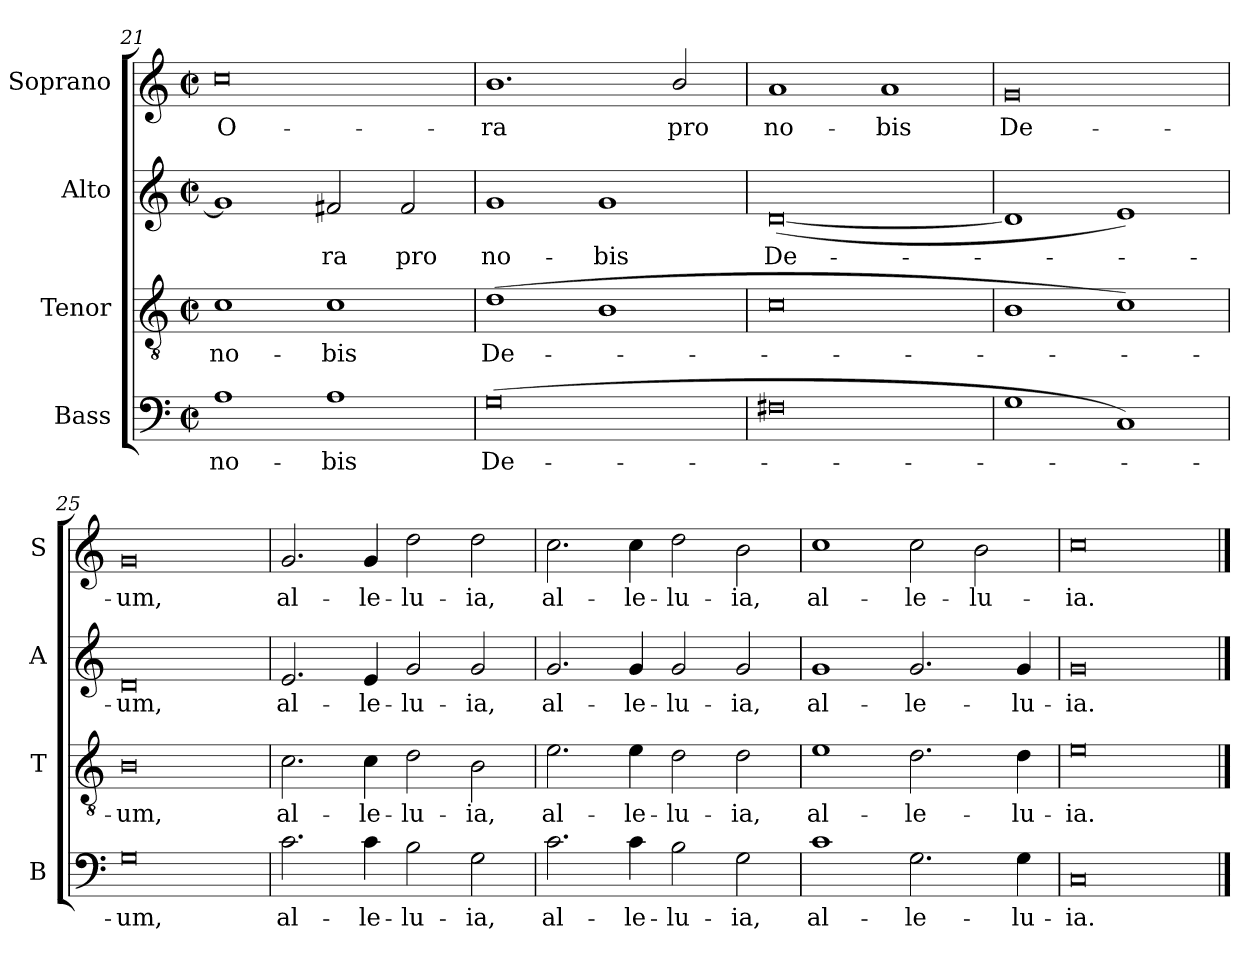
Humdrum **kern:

**kern	**text	**kern	**text	**kern	**text	**kern	**text
*part4	*part4	*part3	*part3	*part2	*part2	*part1	*part1
*staff4	*staff4	*staff3	*staff3	*staff2	*staff2	*staff1	*staff1
*I"Bass	*	*I"Tenor	*	*I"Alto	*	*I"Soprano	*
*I'B	*	*I'T	*	*I'A	*	*I'S	*
*clefF4	*	*clefGv2	*	*clefG2	*	*clefG2	*
*k[]	*	*k[]	*	*k[]	*	*k[]	*
*C:	*	*C:	*	*C:	*	*C:	*
*M4/2	*	*M4/2	*	*M4/2	*	*M4/2	*
*met(c|)	*	*met(c|)	*	*met(c|)	*	*met(c|)	*
=21	=21	=21	=21	=21	=21	=21	=21
!	!LO:LY:b	!	!LO:LY:b	!	!	!	!LO:LY:b
1A	no-	1c	no-	1g]	.	0cc	O-
!	!LO:LY:b	!	!LO:LY:b	!	!LO:LY:b	!	!
1A	-bis	1c	-bis	2f#X	ra	.	.
!	!	!	!	!	!LO:LY:b	!	!
.	.	.	.	2f#	pro	.	.
=22	=22	=22	=22	=22	=22	=22	=22
!	!LO:LY:b	!	!LO:LY:b	!	!LO:LY:b	!	!LO:LY:b
(<0G	De-	(>1d	De-	1g	no-	1.b	-ra
!	!	!	!	!	!LO:LY:b	!	!
.	.	1B	.	1g	-bis	.	.
!	!	!	!	!	!	!	!LO:LY:b
.	.	.	.	.	.	2b/	pro
=23	=23	=23	=23	=23	=23	=23	=23
!	!	!	!	!	!LO:LY:b	!	!LO:LY:b
0F#X	.	0c	.	(<[0d	De-	1a	no-
!	!	!	!	!	!	!	!LO:LY:b
.	.	.	.	.	.	1a	-bis
=24	=24	=24	=24	=24	=24	=24	=24
!	!	!	!	!	!	!	!LO:LY:b
1G	.	1B	.	1d]	.	0g	De-
1C)	.	1c)	.	1e)	.	.	.
=25	=25	=25	=25	=25	=25	=25	=25
!	!LO:LY:b	!	!LO:LY:b	!	!LO:LY:b	!	!LO:LY:b
0G	um,	0B	um,	0d	um,	0g	-um,
=26	=26	=26	=26	=26	=26	=26	=26
!	!LO:LY:b	!	!LO:LY:b	!	!LO:LY:b	!	!LO:LY:b
2.c	al-	2.c	al-	2.e	al-	2.g	al-
!	!LO:LY:b	!	!LO:LY:b	!	!LO:LY:b	!	!LO:LY:b
4c	-le-	4c	-le-	4e	-le-	4g	-le-
!	!LO:LY:b	!	!LO:LY:b	!	!LO:LY:b	!	!LO:LY:b
2B	-lu-	2d	-lu-	2g	-lu-	2dd	-lu-
!	!LO:LY:b	!	!LO:LY:b	!	!LO:LY:b	!	!LO:LY:b
2G	-ia,	2B	-ia,	2g	-ia,	2dd	-ia,
=27	=27	=27	=27	=27	=27	=27	=27
!	!LO:LY:b	!	!LO:LY:b	!	!LO:LY:b	!	!LO:LY:b
2.c	al-	2.e	al-	2.g	al-	2.cc	al-
!	!LO:LY:b	!	!LO:LY:b	!	!LO:LY:b	!	!LO:LY:b
4c	-le-	4e	-le-	4g	-le-	4cc	-le-
!	!LO:LY:b	!	!LO:LY:b	!	!LO:LY:b	!	!LO:LY:b
2B	-lu-	2d	-lu-	2g	-lu-	2dd	-lu-
!	!LO:LY:b	!	!LO:LY:b	!	!LO:LY:b	!	!LO:LY:b
2G	-ia,	2d	-ia,	2g	-ia,	2b	-ia,
=28	=28	=28	=28	=28	=28	=28	=28
!	!LO:LY:b	!	!LO:LY:b	!	!LO:LY:b	!	!LO:LY:b
1c	al-	1e	al-	1g	al-	1cc	al-
!	!LO:LY:b	!	!LO:LY:b	!	!LO:LY:b	!	!LO:LY:b
2.G	-le-	2.d	-le-	2.g	-le-	2cc	-le-
!	!	!	!	!	!	!	!LO:LY:b
.	.	.	.	.	.	2b	-lu-
!	!LO:LY:b	!	!LO:LY:b	!	!LO:LY:b	!	!
4G	-lu-	4d	-lu-	4g	-lu-	.	.
=29	=29	=29	=29	=29	=29	=29	=29
!	!LO:LY:b	!	!LO:LY:b	!	!LO:LY:b	!	!LO:LY:b
0C	-ia.	0e	-ia.	0g	-ia.	0cc	-ia.
==	==	==	==	==	==	==	==
*-	*-	*-	*-	*-	*-	*-	*-
